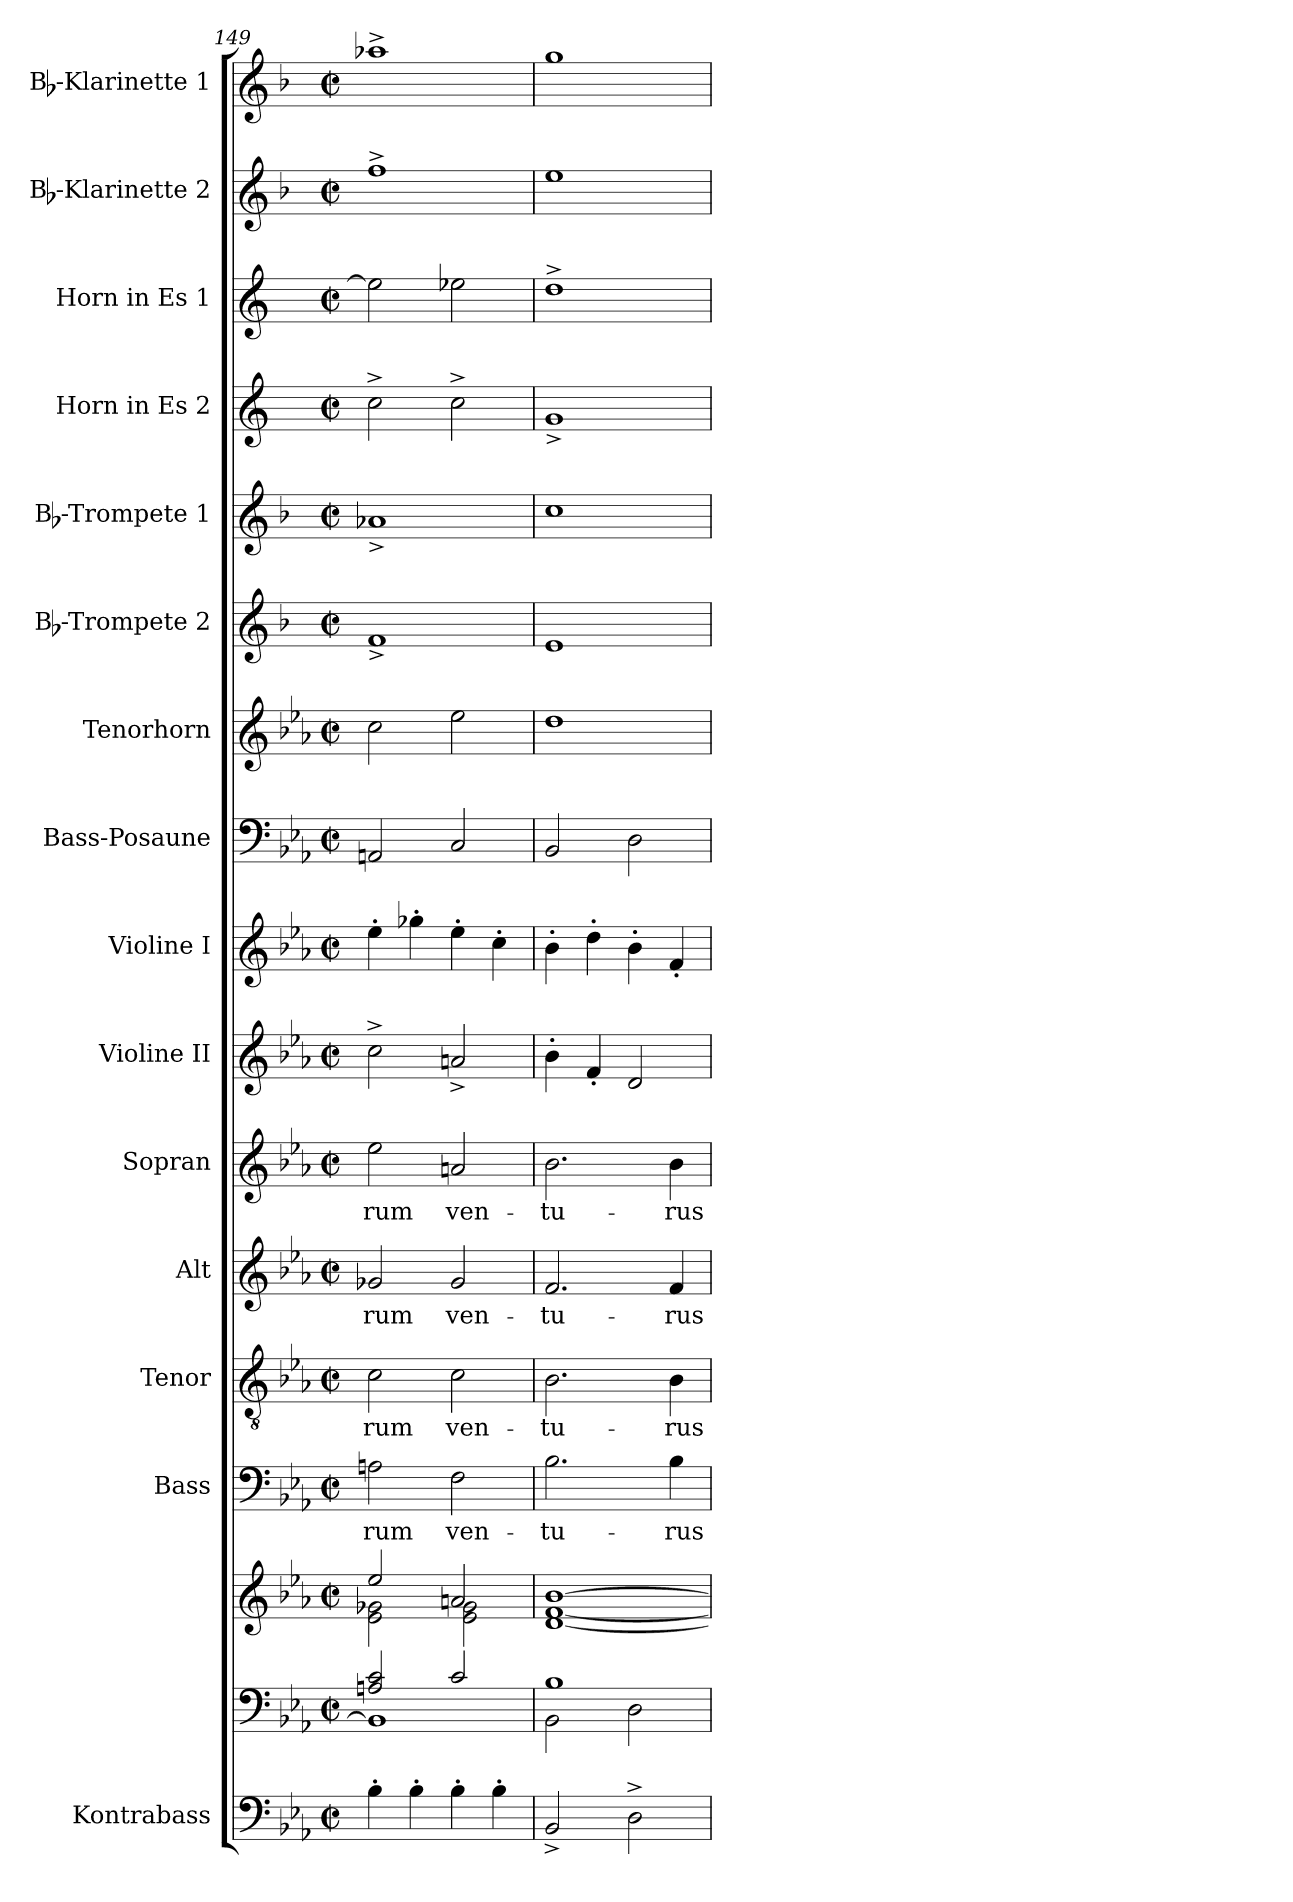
**kern	**kern	**kern	**kern	**text	**kern	**text	**kern	**text	**kern	**text	**kern	**kern	**kern	**kern	**kern	**kern	**kern	**kern	**kern	**kern
*part16	*part15	*part15	*part14	*part14	*part13	*part13	*part12	*part12	*part11	*part11	*part10	*part9	*part8	*part7	*part6	*part5	*part4	*part3	*part2	*part1
*staff17	*staff16	*staff15	*staff14	*staff14	*staff13	*staff13	*staff12	*staff12	*staff11	*staff11	*staff10	*staff9	*staff8	*staff7	*staff6	*staff5	*staff4	*staff3	*staff2	*staff1
*I"Kontrabass	*	*	*I"Bass	*	*I"Tenor	*	*I"Alt	*	*I"Sopran	*	*I"Violine II	*I"Violine I	*I"Bass-Posaune	*I"Tenorhorn	*I"Bb-Trompete 2	*I"Bb-Trompete 1	*I"Horn in Es 2	*I"Horn in Es 1	*I"Bb-Klarinette 2	*I"Bb-Klarinette 1
*I'Kb.	*	*	*I'B.	*	*I'T.	*	*I'A.	*	*I'S.	*	*I'Vl. II	*I'Vl. I	*I'B. Pos.	*I'T. Hrn.	*I'Bb Trp. 2	*I'Bb Trp. 1	*	*	*I'Bb Kl. 2	*I'Bb Kl. 1
*clefF4	*clefF4	*clefG2	*clefF4	*	*clefGv2	*	*clefG2	*	*clefG2	*	*clefG2	*clefG2	*clefF4	*clefG2	*clefG2	*clefG2	*clefG2	*clefG2	*clefG2	*clefG2
*ITrd7c12	*	*	*	*	*	*	*	*	*	*	*	*	*	*ITrd8c14	*ITrd1c2	*ITrd1c2	*ITrd5c9	*ITrd5c9	*ITrd1c2	*ITrd1c2
*k[b-e-a-]	*k[b-e-a-]	*k[b-e-a-]	*k[b-e-a-]	*	*k[b-e-a-]	*	*k[b-e-a-]	*	*k[b-e-a-]	*	*k[b-e-a-]	*k[b-e-a-]	*k[b-e-a-]	*k[b-e-a-]	*k[b-e-a-]	*k[b-e-a-]	*k[b-e-a-]	*k[b-e-a-]	*k[b-e-a-]	*k[b-e-a-]
*E-:	*E-:	*E-:	*E-:	*	*E-:	*	*E-:	*	*E-:	*	*E-:	*E-:	*E-:	*E-:	*E-:	*E-:	*E-:	*E-:	*E-:	*E-:
*M2/2	*M2/2	*M2/2	*M2/2	*	*M2/2	*	*M2/2	*	*M2/2	*	*M2/2	*M2/2	*M2/2	*M2/2	*M2/2	*M2/2	*M2/2	*M2/2	*M2/2	*M2/2
*met(c|)	*met(c|)	*met(c|)	*met(c|)	*	*met(c|)	*	*met(c|)	*	*met(c|)	*	*met(c|)	*met(c|)	*met(c|)	*met(c|)	*met(c|)	*met(c|)	*met(c|)	*met(c|)	*met(c|)	*met(c|)
=149	=149	=149	=149	=149	=149	=149	=149	=149	=149	=149	=149	=149	=149	=149	=149	=149	=149	=149	=149	=149
*	*^	*^	*	*	*	*	*	*	*	*	*	*	*	*	*	*	*	*	*	*
!	!	!	!	!	!	!LO:LY:b	!	!LO:LY:b	!	!LO:LY:b	!	!LO:LY:b	!	!	!	!	!	!	!	!	!	!
4BB-'>\	2An/ 2c/	1BB-]	2ee-/	2e-\ 2g-X\	2An\	-rum	2c\	-rum	2g-X/	-rum	2ee-\	-rum	2cc^>\	4ee-'>\	2AAn/	2c\	1e-^<	1g-X^<	2e-^>\	2g-\]	1ee-^>	1gg-X^>
4BB-'>\	.	.	.	.	.	.	.	.	.	.	.	.	.	4gg-X'>\	.	.	.	.	.	.	.	.
!	!	!	!	!	!	!LO:LY:b	!	!LO:LY:b	!	!LO:LY:b	!	!LO:LY:b	!	!	!	!	!	!	!	!	!	!
4BB-'>\	2c/	.	2an/	2e-\ 2g-\	2F\	ven-	2c\	ven-	2g-/	ven-	2an/	ven-	2an^</	4ee-'>\	2C/	2e-\	.	.	2e-^>\	2g-X\	.	.
4BB-'>\	.	.	.	.	.	.	.	.	.	.	.	.	.	4cc'>\	.	.	.	.	.	.	.	.
=150	=150	=150	=150	=150	=150	=150	=150	=150	=150	=150	=150	=150	=150	=150	=150	=150	=150	=150	=150	=150	=150	=150
!	!	!	!	!	!	!LO:LY:b	!	!LO:LY:b	!	!LO:LY:b	!	!LO:LY:b	!	!	!	!	!	!	!	!	!	!
2BBB-^</	1B-	2BB-\	[>1b-	[<1d [<1f	2.B-\	-tu-	2.B-\	-tu-	2.f/	-tu-	2.b-\	-tu-	4b-'>\	4b-'>\	2BB-/	1d	1d	1b-	1B-^<	1f^>	1dd	1ff
.	.	.	.	.	.	.	.	.	.	.	.	.	4f'</	4dd'>\	.	.	.	.	.	.	.	.
2DD^>\	.	2D\	.	.	.	.	.	.	.	.	.	.	2d/	4b-'>\	2D\	.	.	.	.	.	.	.
!	!	!	!	!	!	!LO:LY:b	!	!LO:LY:b	!	!LO:LY:b	!	!LO:LY:b	!	!	!	!	!	!	!	!	!	!
.	.	.	.	.	4B-\	-rus	4B-\	-rus	4f/	-rus	4b-\	-rus	.	4f'</	.	.	.	.	.	.	.	.
*	*v	*v	*	*	*	*	*	*	*	*	*	*	*	*	*	*	*	*	*	*	*	*
*	*	*v	*v	*	*	*	*	*	*	*	*	*	*	*	*	*	*	*	*	*	*
=	=	=	=	=	=	=	=	=	=	=	=	=	=	=	=	=	=	=	=	=
*-	*-	*-	*-	*-	*-	*-	*-	*-	*-	*-	*-	*-	*-	*-	*-	*-	*-	*-	*-	*-
